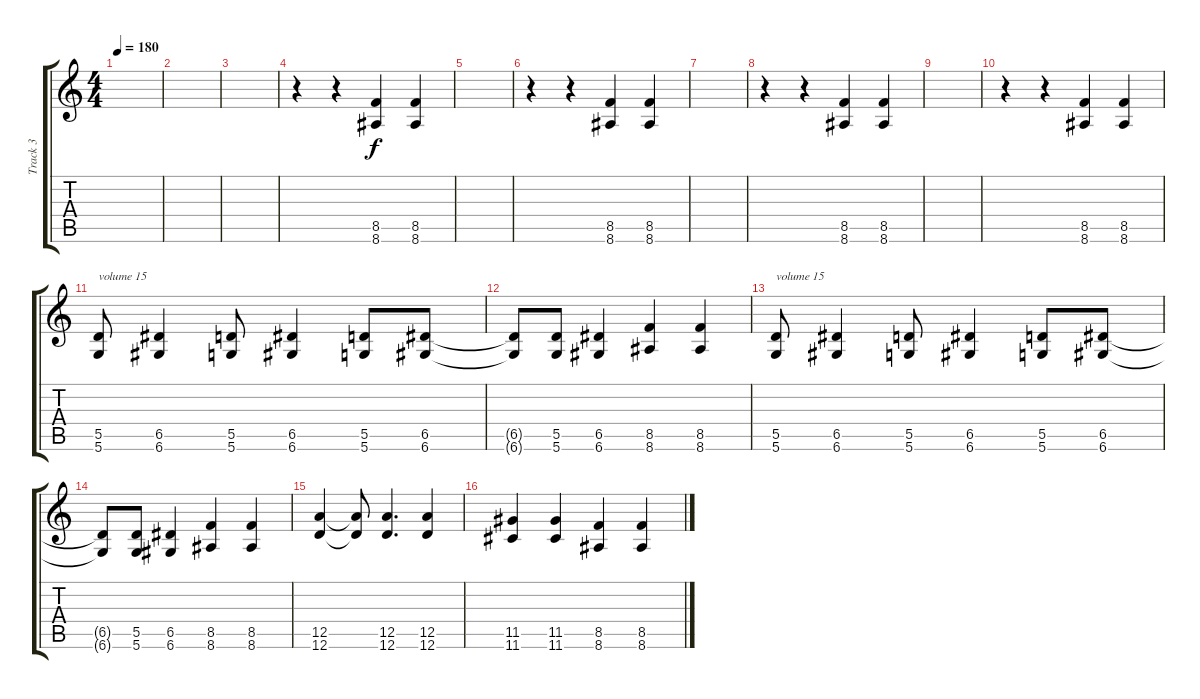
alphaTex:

\track ("Track 3" "Track 3") {instrument distortionguitar}
\staff {score tabs}
\tuning (E4 B3 G3 D3 A2 D2) {hide}
\ts (4 4)
\tempo 180
\clef g2
\ks c
|
|
|
r.4 r.4 (8.5 8.6).4 (8.5 8.6).4 |
|
r.4 r.4 (8.5 8.6).4 (8.5 8.6).4 |
|
r.4 r.4 (8.5 8.6).4 (8.5 8.6).4 |
|
r.4 r.4 (8.5 8.6).4 (8.5 8.6).4 |
(5.5 5.6).8{txt "volume 15" volume 15 instrument distortionguitar} (6.5 6.6).4 (5.5 5.6).8 (6.5 6.6).4 (5.5 5.6).8 (6.5 6.6).8 |
(6.5{t} 6.6{t}).8 (5.5 5.6).8 (6.5 6.6).4 (8.5 8.6).4 (8.5 8.6).4 |
(5.5 5.6).8{txt "volume 15" volume 15 instrument distortionguitar} (6.5 6.6).4 (5.5 5.6).8 (6.5 6.6).4 (5.5 5.6).8 (6.5 6.6).8 |
(6.5{t} 6.6{t}).8 (5.5 5.6).8 (6.5 6.6).4 (8.5 8.6).4 (8.5 8.6).4 |
(12.5 12.6).4 (12.5{t} 12.6{t}).8 (12.5 12.6).4{d} (12.5 12.6).4 |
(11.5 11.6).4 (11.5 11.6).4 (8.5 8.6).4 (8.5 8.6).4
